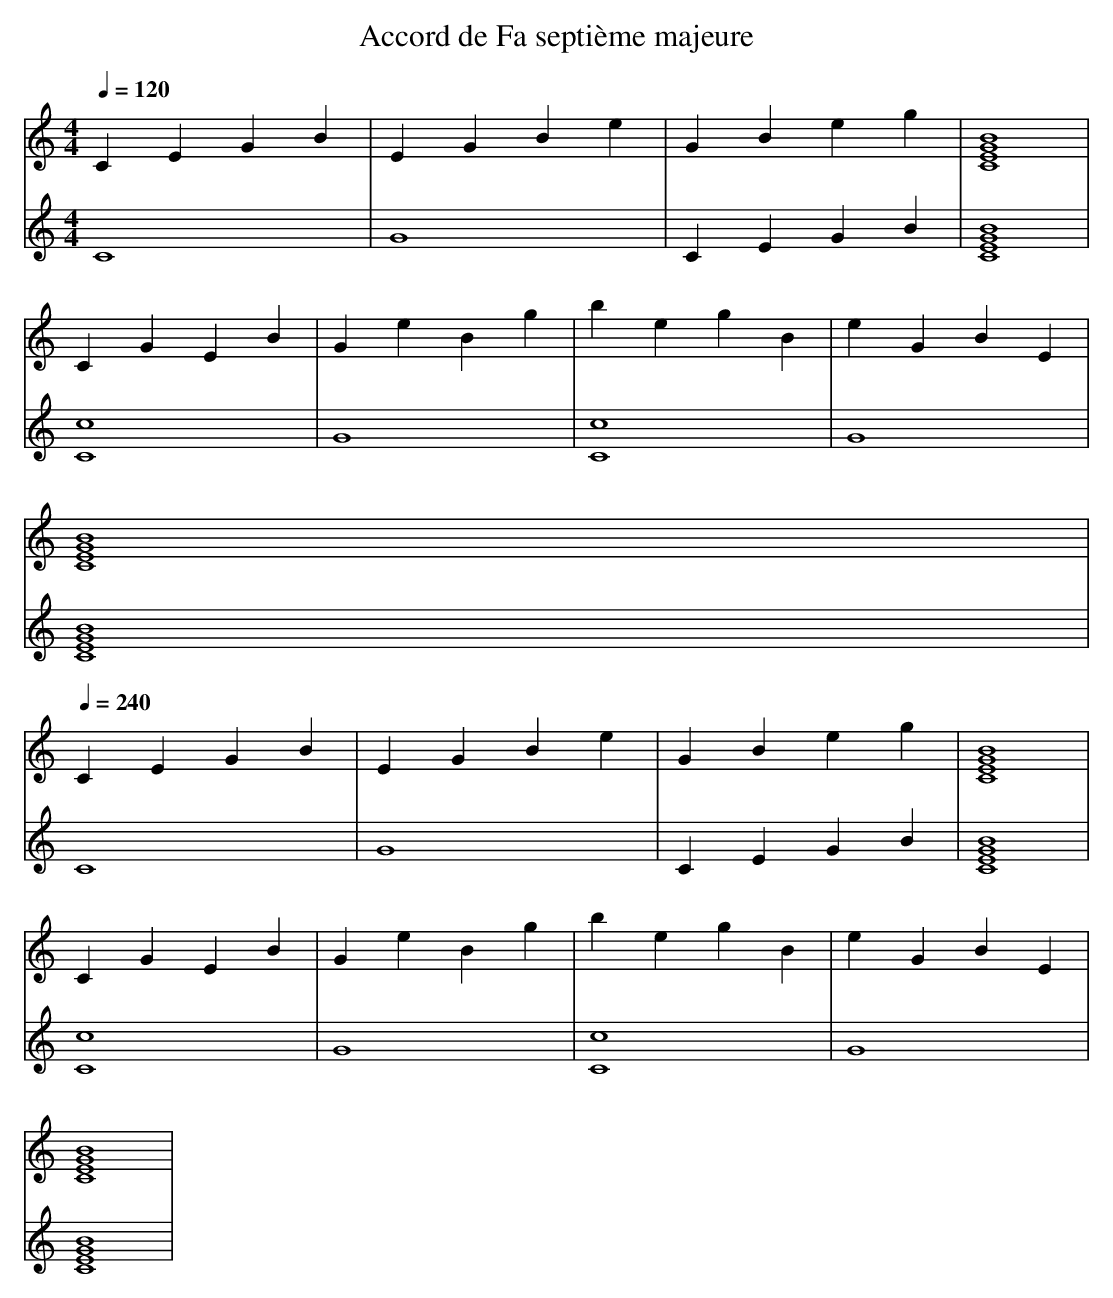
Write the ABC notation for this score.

X:1
T:Accord de Fa septième majeure
M: 4/4
L: 1/4
Q:1/4=120
K:C
V:1
C E G B | E G B e | G B e g | [C4 E4 G4 B4] |
C G E B | G e B g | b e g B | e G B E |
[C4 E4 G4 B4] |
Q:1/4=240
C E G B | E G B e | G B e g | [C4 E4 G4 B4] |
C G E B | G e B g | b e g B | e G B E |
[C4 E4 G4 B4] |
V:2
C4 | G4 | C E G B | [C4 E4 G4 B4] |
[C4 c4] | G4 | [C4 c4] | G4 |
[C4 E4 G4 B4] |
Q:1/4=240
C4 | G4 | C E G B | [C4 E4 G4 B4] |
[C4 c4] | G4 | [C4 c4] | G4 |
[C4 E4 G4 B4] |
